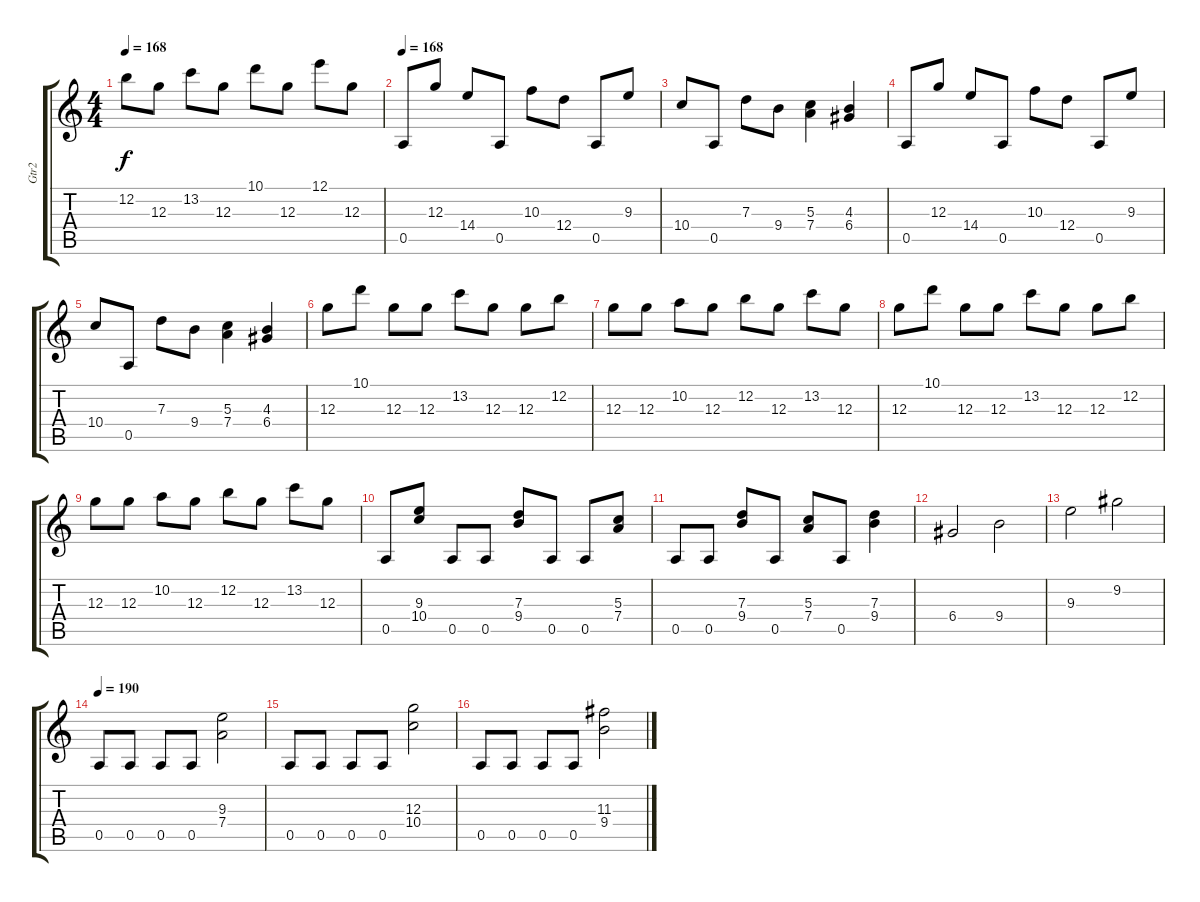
\track ("Gtr2" "Gtr2") {instrument overdrivenguitar}
\staff {score tabs}
\tuning (E4 B3 G3 D3 A2 E2) {hide}
\ts (4 4)
\tempo 168
\clef g2
\ks c
12.2.8{dy f} 12.3.8 13.2.8 12.3.8 10.1.8 12.3.8 12.1.8 12.3.8 |
\tempo 168
0.5.8 12.3.8 14.4.8 0.5.8 10.3.8 12.4.8 0.5.8 9.3.8 |
10.4.8 0.5.8 7.3.8 9.4.8 (5.3 7.4).4 (4.3 6.4).4 |
0.5.8 12.3.8 14.4.8 0.5.8 10.3.8 12.4.8 0.5.8 9.3.8 |
10.4.8 0.5.8 7.3.8 9.4.8 (5.3 7.4).4 (4.3 6.4).4 |
12.3.8{instrument acousticguitarsteel} 10.1.8 12.3.8 12.3.8 13.2.8 12.3.8 12.3.8 12.2.8 |
12.3.8 12.3.8 10.2.8 12.3.8 12.2.8 12.3.8 13.2.8 12.3.8 |
12.3.8{instrument acousticguitarsteel} 10.1.8 12.3.8 12.3.8 13.2.8 12.3.8 12.3.8 12.2.8 |
12.3.8 12.3.8 10.2.8 12.3.8 12.2.8 12.3.8 13.2.8 12.3.8 |
0.5.8 (9.3 10.4).8 0.5.8 0.5.8 (7.3 9.4).8 0.5.8 0.5.8 (5.3 7.4).8 |
0.5.8 0.5.8 (7.3 9.4).8 0.5.8 (5.3 7.4).8 0.5.8 (7.3 9.4).4 |
6.4.2{instrument overdrivenguitar} 9.4.2 |
9.3.2 9.2.2 |
\tempo 190
0.5.8 0.5.8 0.5.8 0.5.8 (9.3 7.4).2 |
0.5.8 0.5.8 0.5.8 0.5.8 (12.3 10.4).2 |
0.5.8 0.5.8 0.5.8 0.5.8 (11.3 9.4).2
